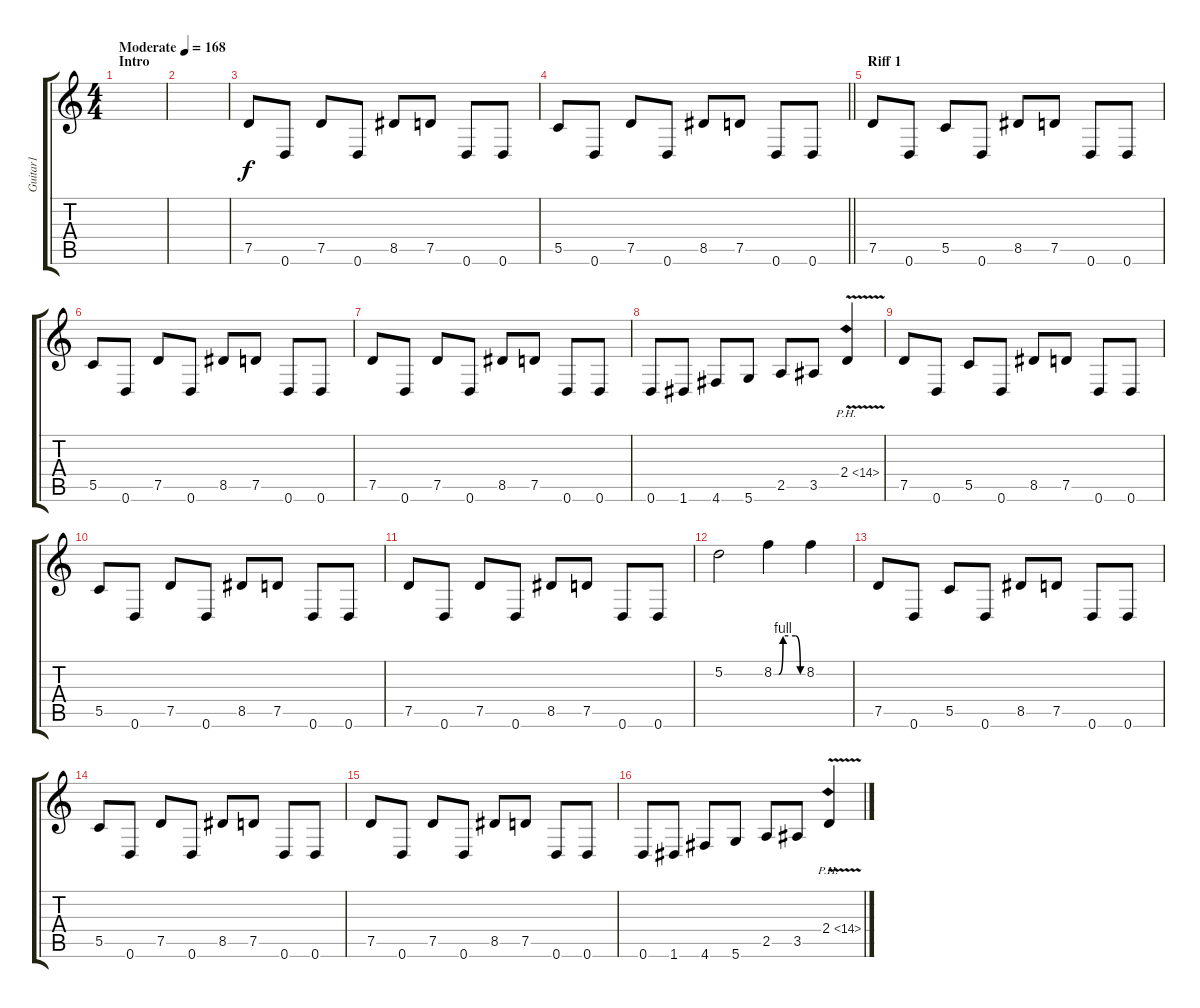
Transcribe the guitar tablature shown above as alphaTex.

\track ("Guitar1" "Guitar1") {instrument distortionguitar}
\staff {score tabs}
\tuning (D4 A3 F3 C3 G2 D2) {hide}
\ts (4 4)
\section ("" "Intro")
\tempo (168 "Moderate")
\clef g2
\ks c
|
|
7.5.8 0.6.8 7.5.8 0.6.8 8.5.8 7.5.8 0.6.8 0.6.8 |
\barLineRight lightlight
5.5.8 0.6.8 7.5.8 0.6.8 8.5.8 7.5.8 0.6.8 0.6.8 |
\section ("" "Riff 1")
7.5.8 0.6.8 5.5.8 0.6.8 8.5.8 7.5.8 0.6.8 0.6.8 |
5.5.8 0.6.8 7.5.8 0.6.8 8.5.8 7.5.8 0.6.8 0.6.8 |
7.5.8 0.6.8 7.5.8 0.6.8 8.5.8 7.5.8 0.6.8 0.6.8 |
0.6.8 1.6.8 4.6.8 5.6.8 2.5.8 3.5.8 2.4{ph 12 v}.4 |
7.5.8 0.6.8 5.5.8 0.6.8 8.5.8 7.5.8 0.6.8 0.6.8 |
5.5.8 0.6.8 7.5.8 0.6.8 8.5.8 7.5.8 0.6.8 0.6.8 |
7.5.8 0.6.8 7.5.8 0.6.8 8.5.8 7.5.8 0.6.8 0.6.8 |
5.2.2 8.2{be (custom 0 0 10 0 19 4 45 4 55 0 60 0)}.4 8.2.4 |
7.5.8 0.6.8 5.5.8 0.6.8 8.5.8 7.5.8 0.6.8 0.6.8 |
5.5.8 0.6.8 7.5.8 0.6.8 8.5.8 7.5.8 0.6.8 0.6.8 |
7.5.8 0.6.8 7.5.8 0.6.8 8.5.8 7.5.8 0.6.8 0.6.8 |
0.6.8 1.6.8 4.6.8 5.6.8 2.5.8 3.5.8 2.4{ph 12 v}.4
